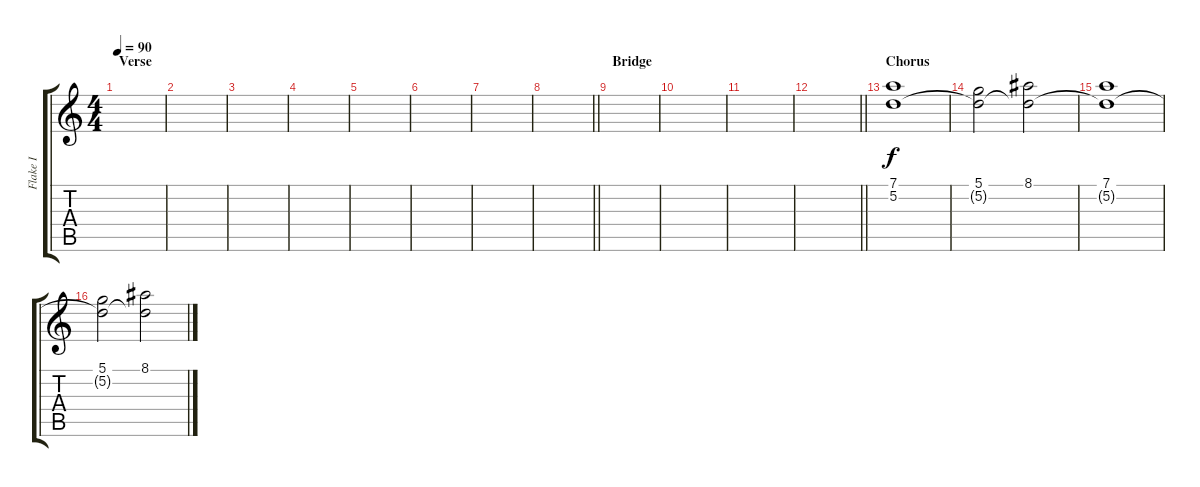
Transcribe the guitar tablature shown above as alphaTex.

\track ("Flake I" "Flake I") {instrument stringensemble1}
\staff {score tabs}
\tuning (D5 A4 F4 C4 G3 C3) {hide}
\ts (4 4)
\section ("" "Verse")
\tempo 90
\clef g2
\ks c
|
|
|
|
|
|
|
\barLineRight lightlight
|
\section ("" "Bridge")
|
|
|
\barLineRight lightlight
|
\section ("" "Chorus")
(7.1 5.2).1 |
(5.1 5.2{t}).2 (8.1 5.2{t}).2 |
(7.1 5.2{t}).1 |
(5.1 5.2{t}).2 (8.1 5.2{t}).2
